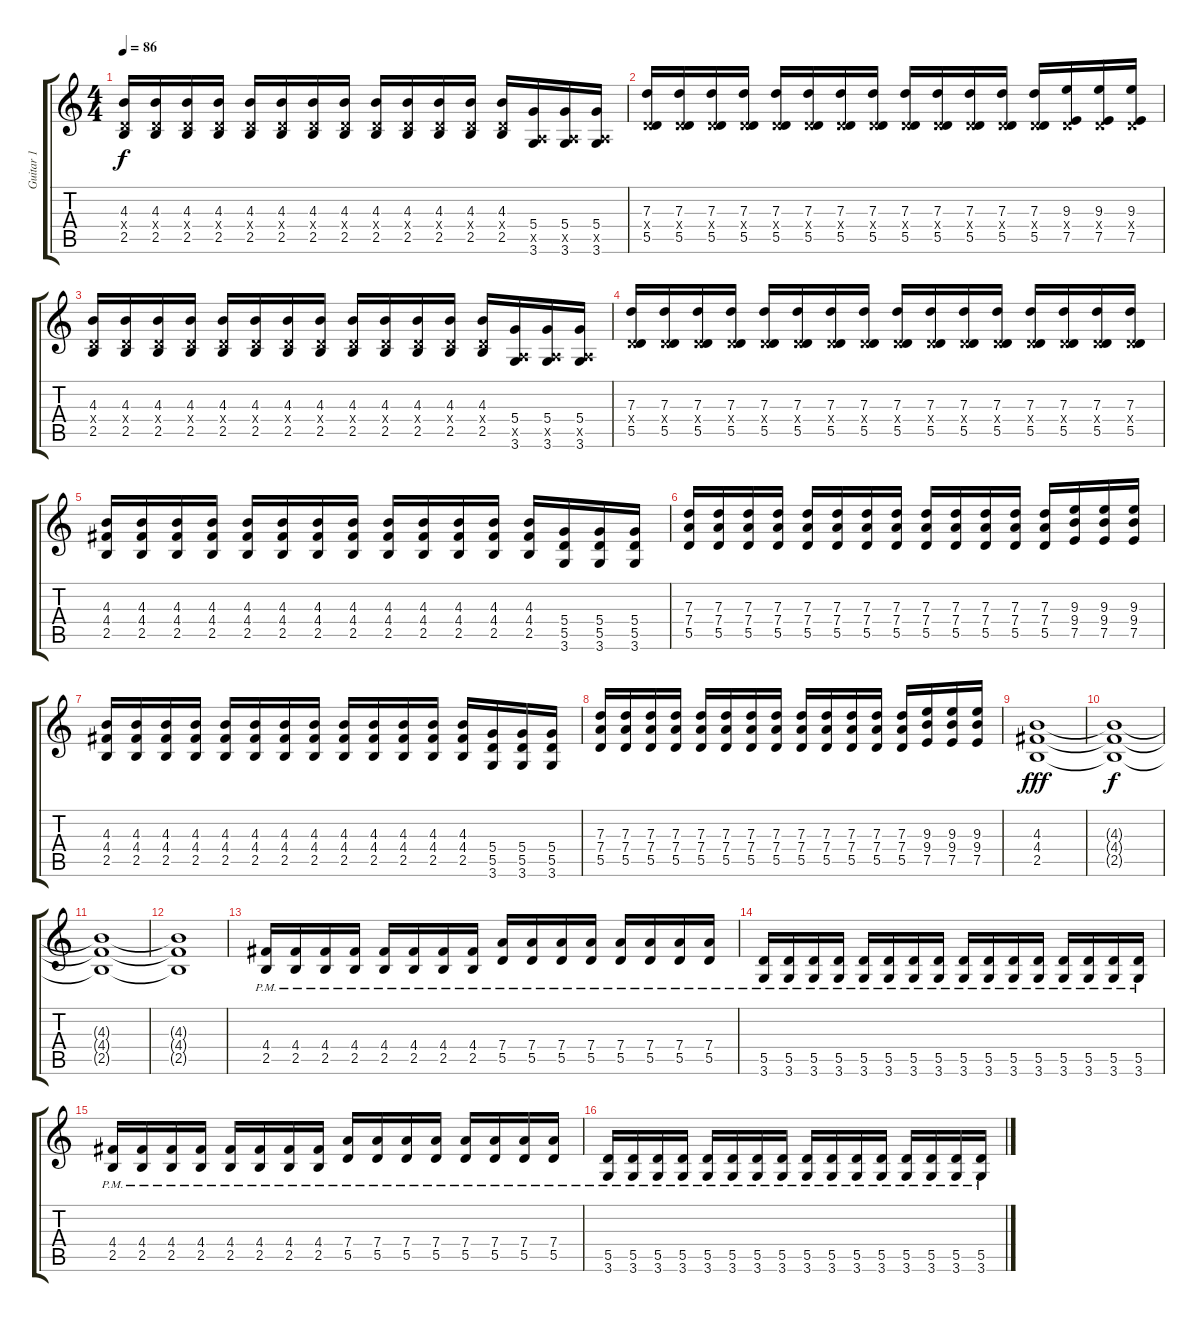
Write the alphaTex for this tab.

\track ("Guitar 1" "Guitar 1") {instrument overdrivenguitar}
\staff {score tabs}
\tuning (E4 B3 G3 D3 A2 E2) {hide}
\ts (4 4)
\tempo 86
\clef g2
\ks c
(4.3 0.4{x} 2.5).16{dy f instrument distortionguitar} (4.3 0.4{x} 2.5).16 (4.3 0.4{x} 2.5).16 (4.3 0.4{x} 2.5).16 (4.3 0.4{x} 2.5).16 (4.3 0.4{x} 2.5).16 (4.3 0.4{x} 2.5).16 (4.3 0.4{x} 2.5).16 (4.3 0.4{x} 2.5).16 (4.3 0.4{x} 2.5).16 (4.3 0.4{x} 2.5).16 (4.3 0.4{x} 2.5).16 (4.3 0.4{x} 2.5).16 (5.4 0.5{x} 3.6).16 (5.4 0.5{x} 3.6).16 (5.4 0.5{x} 3.6).16 |
(7.3 0.4{x} 5.5).16 (7.3 0.4{x} 5.5).16 (7.3 0.4{x} 5.5).16 (7.3 0.4{x} 5.5).16 (7.3 0.4{x} 5.5).16 (7.3 0.4{x} 5.5).16 (7.3 0.4{x} 5.5).16 (7.3 0.4{x} 5.5).16 (7.3 0.4{x} 5.5).16 (7.3 0.4{x} 5.5).16 (7.3 0.4{x} 5.5).16 (7.3 0.4{x} 5.5).16 (7.3 0.4{x} 5.5).16 (9.3 0.4{x} 7.5).16 (9.3 0.4{x} 7.5).16 (9.3 0.4{x} 7.5).16 |
(4.3 0.4{x} 2.5).16 (4.3 0.4{x} 2.5).16 (4.3 0.4{x} 2.5).16 (4.3 0.4{x} 2.5).16 (4.3 0.4{x} 2.5).16 (4.3 0.4{x} 2.5).16 (4.3 0.4{x} 2.5).16 (4.3 0.4{x} 2.5).16 (4.3 0.4{x} 2.5).16 (4.3 0.4{x} 2.5).16 (4.3 0.4{x} 2.5).16 (4.3 0.4{x} 2.5).16 (4.3 0.4{x} 2.5).16 (5.4 0.5{x} 3.6).16 (5.4 0.5{x} 3.6).16 (5.4 0.5{x} 3.6).16 |
(7.3 0.4{x} 5.5).16 (7.3 0.4{x} 5.5).16 (7.3 0.4{x} 5.5).16 (7.3 0.4{x} 5.5).16 (7.3 0.4{x} 5.5).16 (7.3 0.4{x} 5.5).16 (7.3 0.4{x} 5.5).16 (7.3 0.4{x} 5.5).16 (7.3 0.4{x} 5.5).16 (7.3 0.4{x} 5.5).16 (7.3 0.4{x} 5.5).16 (7.3 0.4{x} 5.5).16 (7.3 0.4{x} 5.5).16 (7.3 0.4{x} 5.5).16 (7.3 0.4{x} 5.5).16 (7.3 0.4{x} 5.5).16 |
(4.3 4.4 2.5).16 (4.3 4.4 2.5).16 (4.3 4.4 2.5).16 (4.3 4.4 2.5).16 (4.3 4.4 2.5).16 (4.3 4.4 2.5).16 (4.3 4.4 2.5).16 (4.3 4.4 2.5).16 (4.3 4.4 2.5).16 (4.3 4.4 2.5).16 (4.3 4.4 2.5).16 (4.3 4.4 2.5).16 (4.3 4.4 2.5).16 (5.4 5.5 3.6).16 (5.4 5.5 3.6).16 (5.4 5.5 3.6).16 |
(7.3 7.4 5.5).16 (7.3 7.4 5.5).16 (7.3 7.4 5.5).16 (7.3 7.4 5.5).16 (7.3 7.4 5.5).16 (7.3 7.4 5.5).16 (7.3 7.4 5.5).16 (7.3 7.4 5.5).16 (7.3 7.4 5.5).16 (7.3 7.4 5.5).16 (7.3 7.4 5.5).16 (7.3 7.4 5.5).16 (7.3 7.4 5.5).16 (9.3 9.4 7.5).16 (9.3 9.4 7.5).16 (9.3 9.4 7.5).16 |
(4.3 4.4 2.5).16 (4.3 4.4 2.5).16 (4.3 4.4 2.5).16 (4.3 4.4 2.5).16 (4.3 4.4 2.5).16 (4.3 4.4 2.5).16 (4.3 4.4 2.5).16 (4.3 4.4 2.5).16 (4.3 4.4 2.5).16 (4.3 4.4 2.5).16 (4.3 4.4 2.5).16 (4.3 4.4 2.5).16 (4.3 4.4 2.5).16 (5.4 5.5 3.6).16 (5.4 5.5 3.6).16 (5.4 5.5 3.6).16 |
(7.3 7.4 5.5).16 (7.3 7.4 5.5).16 (7.3 7.4 5.5).16 (7.3 7.4 5.5).16 (7.3 7.4 5.5).16 (7.3 7.4 5.5).16 (7.3 7.4 5.5).16 (7.3 7.4 5.5).16 (7.3 7.4 5.5).16 (7.3 7.4 5.5).16 (7.3 7.4 5.5).16 (7.3 7.4 5.5).16 (7.3 7.4 5.5).16 (9.3 9.4 7.5).16 (9.3 9.4 7.5).16 (9.3 9.4 7.5).16 |
(4.3 4.4 2.5).1{dy fff} |
(4.3{t} 4.4{t} 2.5{t}).1{dy f} |
(4.3{t} 4.4{t} 2.5{t}).1 |
(4.3{t} 4.4{t} 2.5{t}).1 |
(4.4{pm} 2.5{pm}).16{instrument overdrivenguitar} (4.4{pm} 2.5{pm}).16 (4.4{pm} 2.5{pm}).16 (4.4{pm} 2.5{pm}).16 (4.4{pm} 2.5{pm}).16 (4.4{pm} 2.5{pm}).16 (4.4{pm} 2.5{pm}).16 (4.4{pm} 2.5{pm}).16 (7.4{pm} 5.5{pm}).16 (7.4{pm} 5.5{pm}).16 (7.4{pm} 5.5{pm}).16 (7.4{pm} 5.5{pm}).16 (7.4{pm} 5.5{pm}).16 (7.4{pm} 5.5{pm}).16 (7.4{pm} 5.5{pm}).16 (7.4{pm} 5.5{pm}).16 |
(5.5{pm} 3.6{pm}).16 (5.5{pm} 3.6{pm}).16 (5.5{pm} 3.6{pm}).16 (5.5{pm} 3.6{pm}).16 (5.5{pm} 3.6{pm}).16 (5.5{pm} 3.6{pm}).16 (5.5{pm} 3.6{pm}).16 (5.5{pm} 3.6{pm}).16 (5.5{pm} 3.6{pm}).16 (5.5{pm} 3.6{pm}).16 (5.5{pm} 3.6{pm}).16 (5.5{pm} 3.6{pm}).16 (5.5{pm} 3.6{pm}).16 (5.5{pm} 3.6{pm}).16 (5.5{pm} 3.6{pm}).16 (5.5{pm} 3.6{pm}).16 |
(4.4{pm} 2.5{pm}).16 (4.4{pm} 2.5{pm}).16 (4.4{pm} 2.5{pm}).16 (4.4{pm} 2.5{pm}).16 (4.4{pm} 2.5{pm}).16 (4.4{pm} 2.5{pm}).16 (4.4{pm} 2.5{pm}).16 (4.4{pm} 2.5{pm}).16 (7.4{pm} 5.5{pm}).16 (7.4{pm} 5.5{pm}).16 (7.4{pm} 5.5{pm}).16 (7.4{pm} 5.5{pm}).16 (7.4{pm} 5.5{pm}).16 (7.4{pm} 5.5{pm}).16 (7.4{pm} 5.5{pm}).16 (7.4{pm} 5.5{pm}).16 |
(5.5{pm} 3.6{pm}).16 (5.5{pm} 3.6{pm}).16 (5.5{pm} 3.6{pm}).16 (5.5{pm} 3.6{pm}).16 (5.5{pm} 3.6{pm}).16 (5.5{pm} 3.6{pm}).16 (5.5{pm} 3.6{pm}).16 (5.5{pm} 3.6{pm}).16 (5.5{pm} 3.6{pm}).16 (5.5{pm} 3.6{pm}).16 (5.5{pm} 3.6{pm}).16 (5.5{pm} 3.6{pm}).16 (5.5{pm} 3.6{pm}).16 (5.5{pm} 3.6{pm}).16 (5.5{pm} 3.6{pm}).16 (5.5{pm} 3.6{pm}).16
